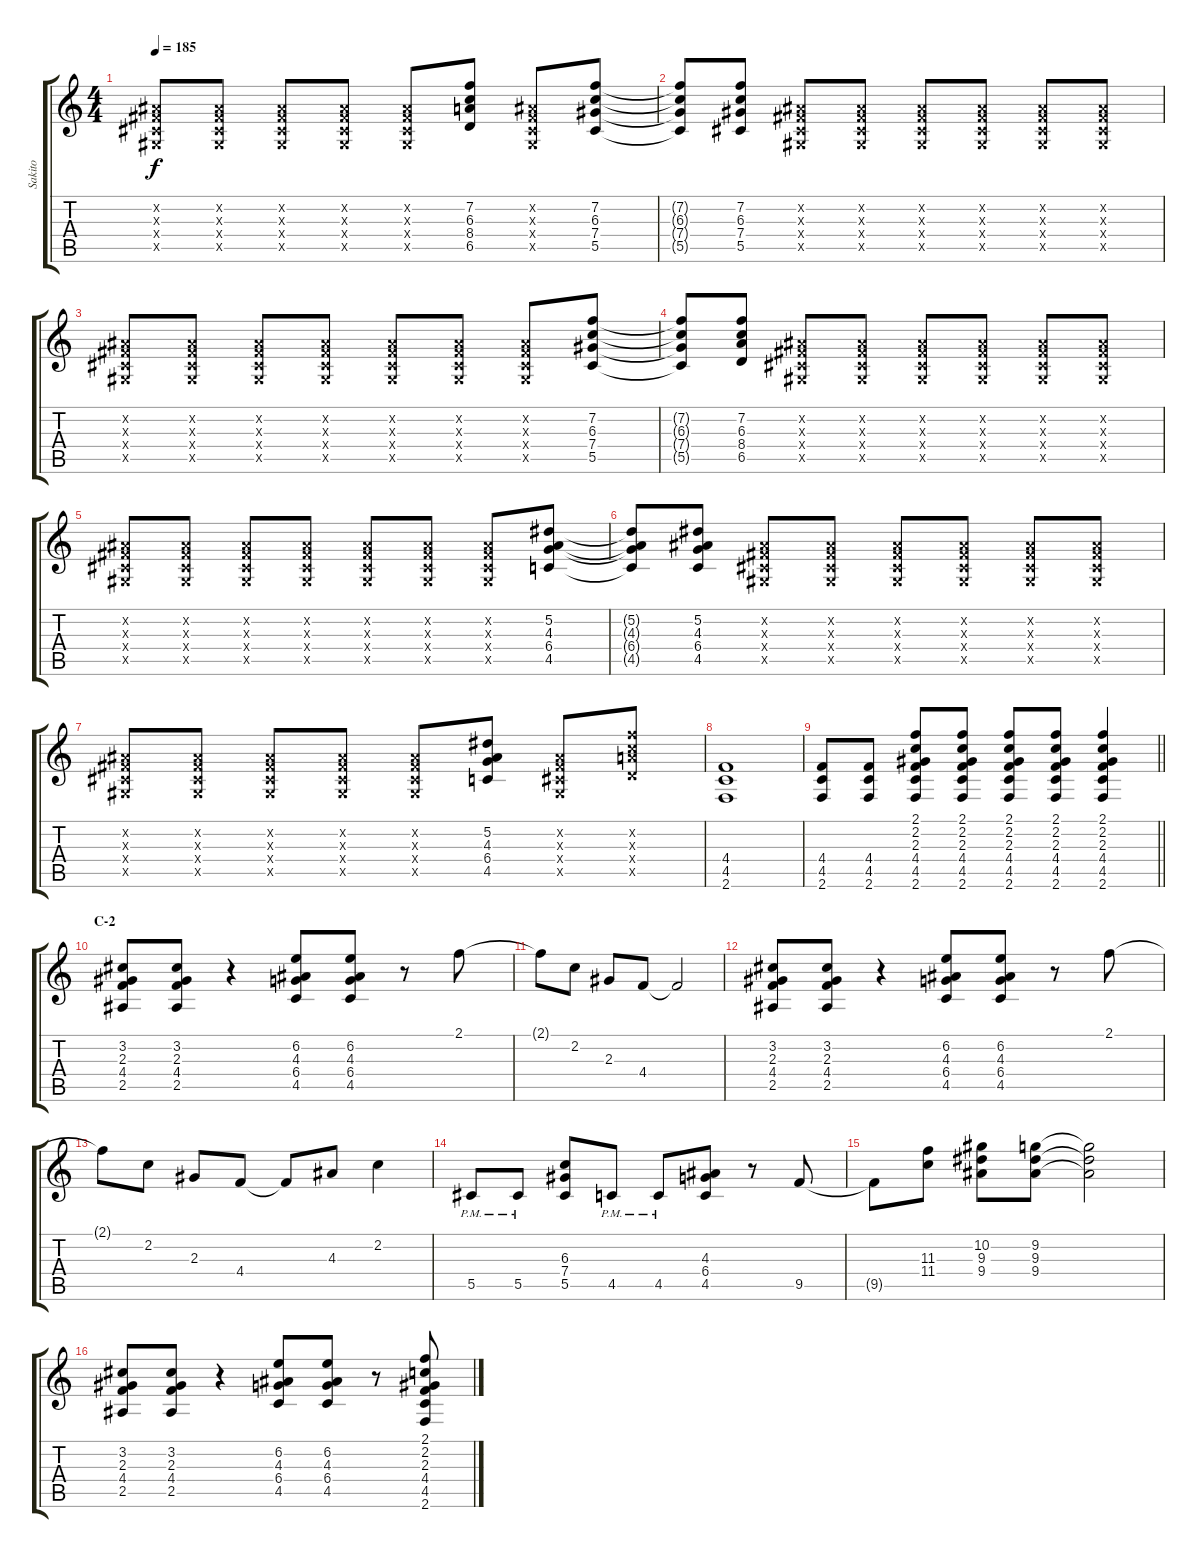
\track ("Sakito" "Sakito") {instrument distortionguitar}
\staff {score tabs}
\tuning (Eb4 Bb3 Gb3 Db3 Ab2 Eb2) {hide}
\ts (4 4)
\tempo 185
\clef g2
\ks c
(0.2{x} 0.3{x} 0.4{x} 0.5{x}).8{dy f} (0.2{x} 0.3{x} 0.4{x} 0.5{x}).8 (0.2{x} 0.3{x} 0.4{x} 0.5{x}).8 (0.2{x} 0.3{x} 0.4{x} 0.5{x}).8 (0.2{x} 0.3{x} 0.4{x} 0.5{x}).8 (7.2 6.3 8.4 6.5).8 (0.2{x} 0.3{x} 0.4{x} 0.5{x}).8 (7.2 6.3 7.4 5.5).8 |
(7.2{t} 6.3{t} 7.4{t} 5.5{t}).8 (7.2 6.3 7.4 5.5).8 (0.2{x} 0.3{x} 0.4{x} 0.5{x}).8 (0.2{x} 0.3{x} 0.4{x} 0.5{x}).8 (0.2{x} 0.3{x} 0.4{x} 0.5{x}).8 (0.2{x} 0.3{x} 0.4{x} 0.5{x}).8 (0.2{x} 0.3{x} 0.4{x} 0.5{x}).8 (0.2{x} 0.3{x} 0.4{x} 0.5{x}).8 |
(0.2{x} 0.3{x} 0.4{x} 0.5{x}).8 (0.2{x} 0.3{x} 0.4{x} 0.5{x}).8 (0.2{x} 0.3{x} 0.4{x} 0.5{x}).8 (0.2{x} 0.3{x} 0.4{x} 0.5{x}).8 (0.2{x} 0.3{x} 0.4{x} 0.5{x}).8 (0.2{x} 0.3{x} 0.4{x} 0.5{x}).8 (0.2{x} 0.3{x} 0.4{x} 0.5{x}).8 (7.2 6.3 7.4 5.5).8 |
(7.2{t} 6.3{t} 7.4{t} 5.5{t}).8 (7.2 6.3 8.4 6.5).8 (0.2{x} 0.3{x} 0.4{x} 0.5{x}).8 (0.2{x} 0.3{x} 0.4{x} 0.5{x}).8 (0.2{x} 0.3{x} 0.4{x} 0.5{x}).8 (0.2{x} 0.3{x} 0.4{x} 0.5{x}).8 (0.2{x} 0.3{x} 0.4{x} 0.5{x}).8 (0.2{x} 0.3{x} 0.4{x} 0.5{x}).8 |
(0.2{x} 0.3{x} 0.4{x} 0.5{x}).8 (0.2{x} 0.3{x} 0.4{x} 0.5{x}).8 (0.2{x} 0.3{x} 0.4{x} 0.5{x}).8 (0.2{x} 0.3{x} 0.4{x} 0.5{x}).8 (0.2{x} 0.3{x} 0.4{x} 0.5{x}).8 (0.2{x} 0.3{x} 0.4{x} 0.5{x}).8 (0.2{x} 0.3{x} 0.4{x} 0.5{x}).8 (5.2 4.3 6.4 4.5).8 |
(5.2{t} 4.3{t} 6.4{t} 4.5{t}).8 (5.2 4.3 6.4 4.5).8 (0.2{x} 0.3{x} 0.4{x} 0.5{x}).8 (0.2{x} 0.3{x} 0.4{x} 0.5{x}).8 (0.2{x} 0.3{x} 0.4{x} 0.5{x}).8 (0.2{x} 0.3{x} 0.4{x} 0.5{x}).8 (0.2{x} 0.3{x} 0.4{x} 0.5{x}).8 (0.2{x} 0.3{x} 0.4{x} 0.5{x}).8 |
(0.2{x} 0.3{x} 0.4{x} 0.5{x}).8 (0.2{x} 0.3{x} 0.4{x} 0.5{x}).8 (0.2{x} 0.3{x} 0.4{x} 0.5{x}).8 (0.2{x} 0.3{x} 0.4{x} 0.5{x}).8 (0.2{x} 0.3{x} 0.4{x} 0.5{x}).8 (5.2 4.3 6.4 4.5).8 (0.2{x} 0.3{x} 0.4{x} 0.5{x}).8 (7.2{x} 6.3{x} 8.4{x} 6.5{x}).8 |
(4.4 4.5 2.6).1 |
\barLineRight lightlight
(4.4 4.5 2.6).8 (4.4 4.5 2.6).8 (2.1 2.2 2.3 4.4 4.5 2.6).8 (2.1 2.2 2.3 4.4 4.5 2.6).8 (2.1 2.2 2.3 4.4 4.5 2.6).8 (2.1 2.2 2.3 4.4 4.5 2.6).8 (2.1 2.2 2.3 4.4 4.5 2.6).4 |
\section ("" "C-2")
(3.2 2.3 4.4 2.5).8 (3.2 2.3 4.4 2.5).8 r.4 (6.2 4.3 6.4 4.5).8 (6.2 4.3 6.4 4.5).8 r.8 2.1.8 |
2.1{t}.8 2.2.8 2.3.8 4.4.8 4.4{t}.2 |
(3.2 2.3 4.4 2.5).8 (3.2 2.3 4.4 2.5).8 r.4 (6.2 4.3 6.4 4.5).8 (6.2 4.3 6.4 4.5).8 r.8 2.1.8 |
2.1{t}.8 2.2.8 2.3.8 4.4.8 4.4{t}.8 4.3.8 2.2.4 |
5.5{pm}.8 5.5{pm}.8 (6.3 7.4 5.5).8 4.5{pm}.8 4.5{pm}.8 (4.3 6.4 4.5).8 r.8 9.5.8 |
9.5{t}.8 (11.3 11.4).8 (10.2 9.3 9.4).8 (9.2 9.3 9.4).8 (9.2{t} 9.3{t} 9.4{t}).2 |
(3.2 2.3 4.4 2.5).8 (3.2 2.3 4.4 2.5).8 r.4 (6.2 4.3 6.4 4.5).8 (6.2 4.3 6.4 4.5).8 r.8 (2.1 2.2 2.3 4.4 4.5 2.6).8
